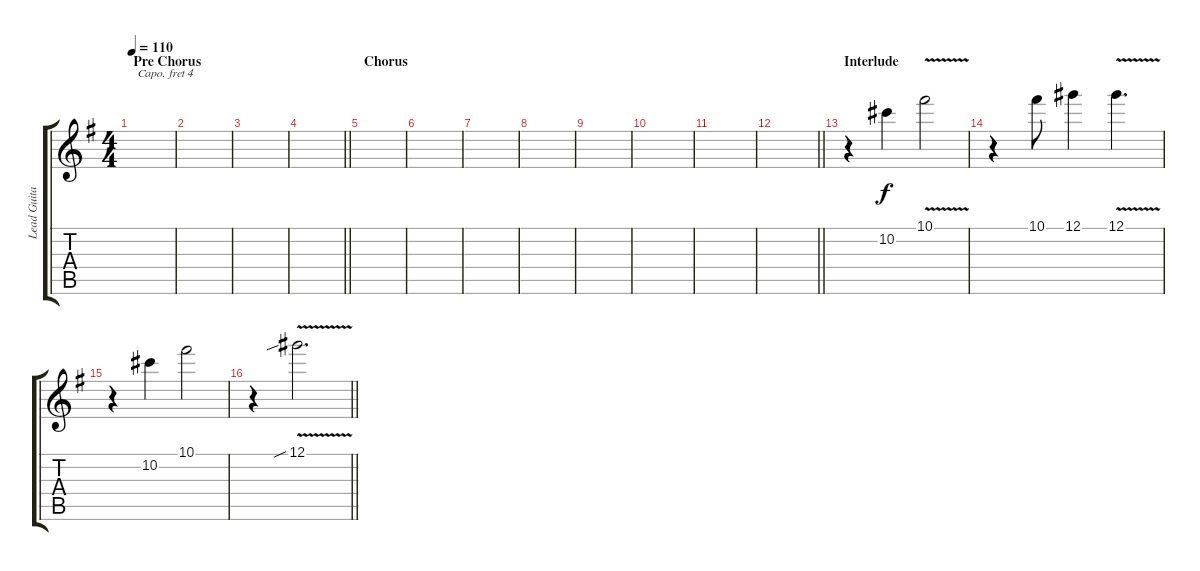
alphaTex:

\track ("Lead Guitar" "Lead Guita") {instrument overdrivenguitar}
\staff {score tabs}
\capo 4
\tuning (E4 B3 G3 D3 A2 E2) {hide}
\ts (4 4)
\section ("" "Pre Chorus")
\tempo 110
\clef g2
\ks g
|
|
|
\barLineRight lightlight
|
\section ("" "Chorus")
|
|
|
|
|
|
|
\barLineRight lightlight
|
\section ("" "Interlude")
r.4 10.2.4 10.1{v}.2 |
r.4 10.1.8 12.1.4 12.1{v}.4{d} |
r.4 10.2.4 10.1.2 |
\barLineRight lightlight
r.4 12.1{v sib}.2{d}
